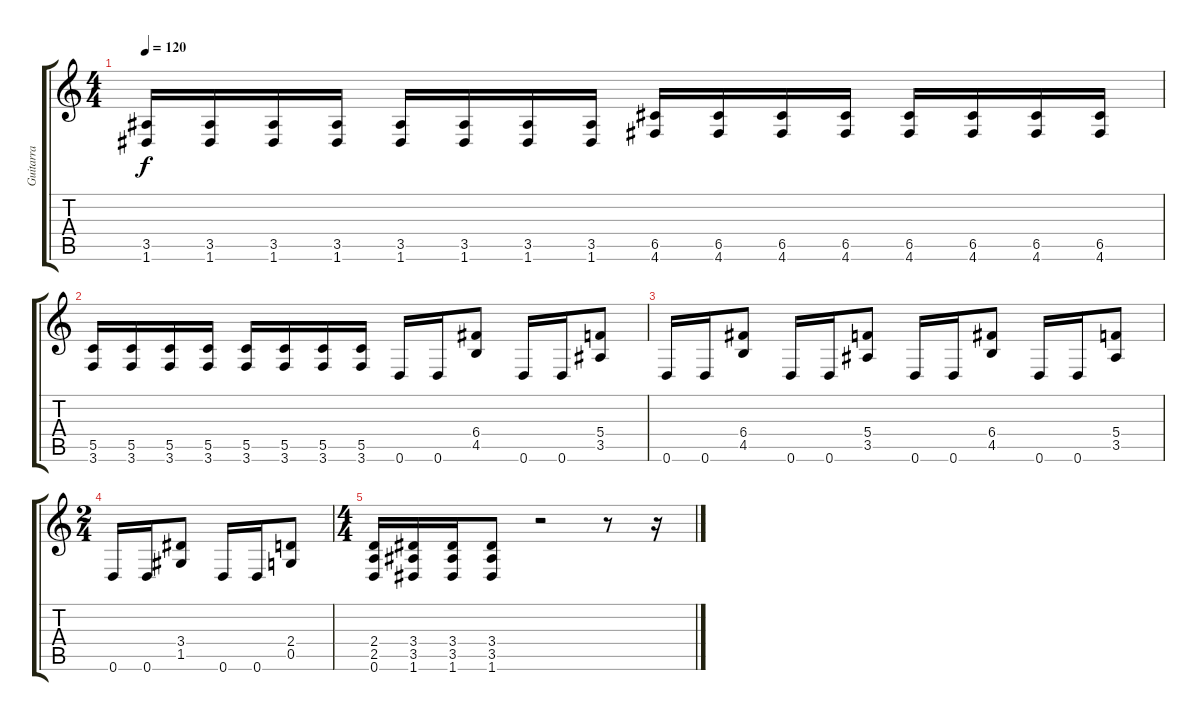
\track ("Guitarra" "Guitarra") {instrument distortionguitar}
\staff {score tabs}
\tuning (D4 A3 F3 C3 G2 D2) {hide}
\ts (4 4)
\tempo 120
\clef g2
\ks c
(3.5 1.6).16{dy f} (3.5 1.6).16 (3.5 1.6).16 (3.5 1.6).16 (3.5 1.6).16 (3.5 1.6).16 (3.5 1.6).16 (3.5 1.6).16 (6.5 4.6).16 (6.5 4.6).16 (6.5 4.6).16 (6.5 4.6).16 (6.5 4.6).16 (6.5 4.6).16 (6.5 4.6).16 (6.5 4.6).16 |
(5.5 3.6).16 (5.5 3.6).16 (5.5 3.6).16 (5.5 3.6).16 (5.5 3.6).16 (5.5 3.6).16 (5.5 3.6).16 (5.5 3.6).16 0.6.16 0.6.16 (6.4 4.5).8 0.6.16 0.6.16 (5.4 3.5).8 |
0.6.16 0.6.16 (6.4 4.5).8 0.6.16 0.6.16 (5.4 3.5).8 0.6.16 0.6.16 (6.4 4.5).8 0.6.16 0.6.16 (5.4 3.5).8 |
\ts (2 4)
0.6.16 0.6.16 (3.4 1.5).8 0.6.16 0.6.16 (2.4 0.5).8 |
\ts (4 4)
(2.4 2.5 0.6).16 (3.4 3.5 1.6).16 (3.4 3.5 1.6).16 (3.4 3.5 1.6).8 r.2 r.8 r.16
